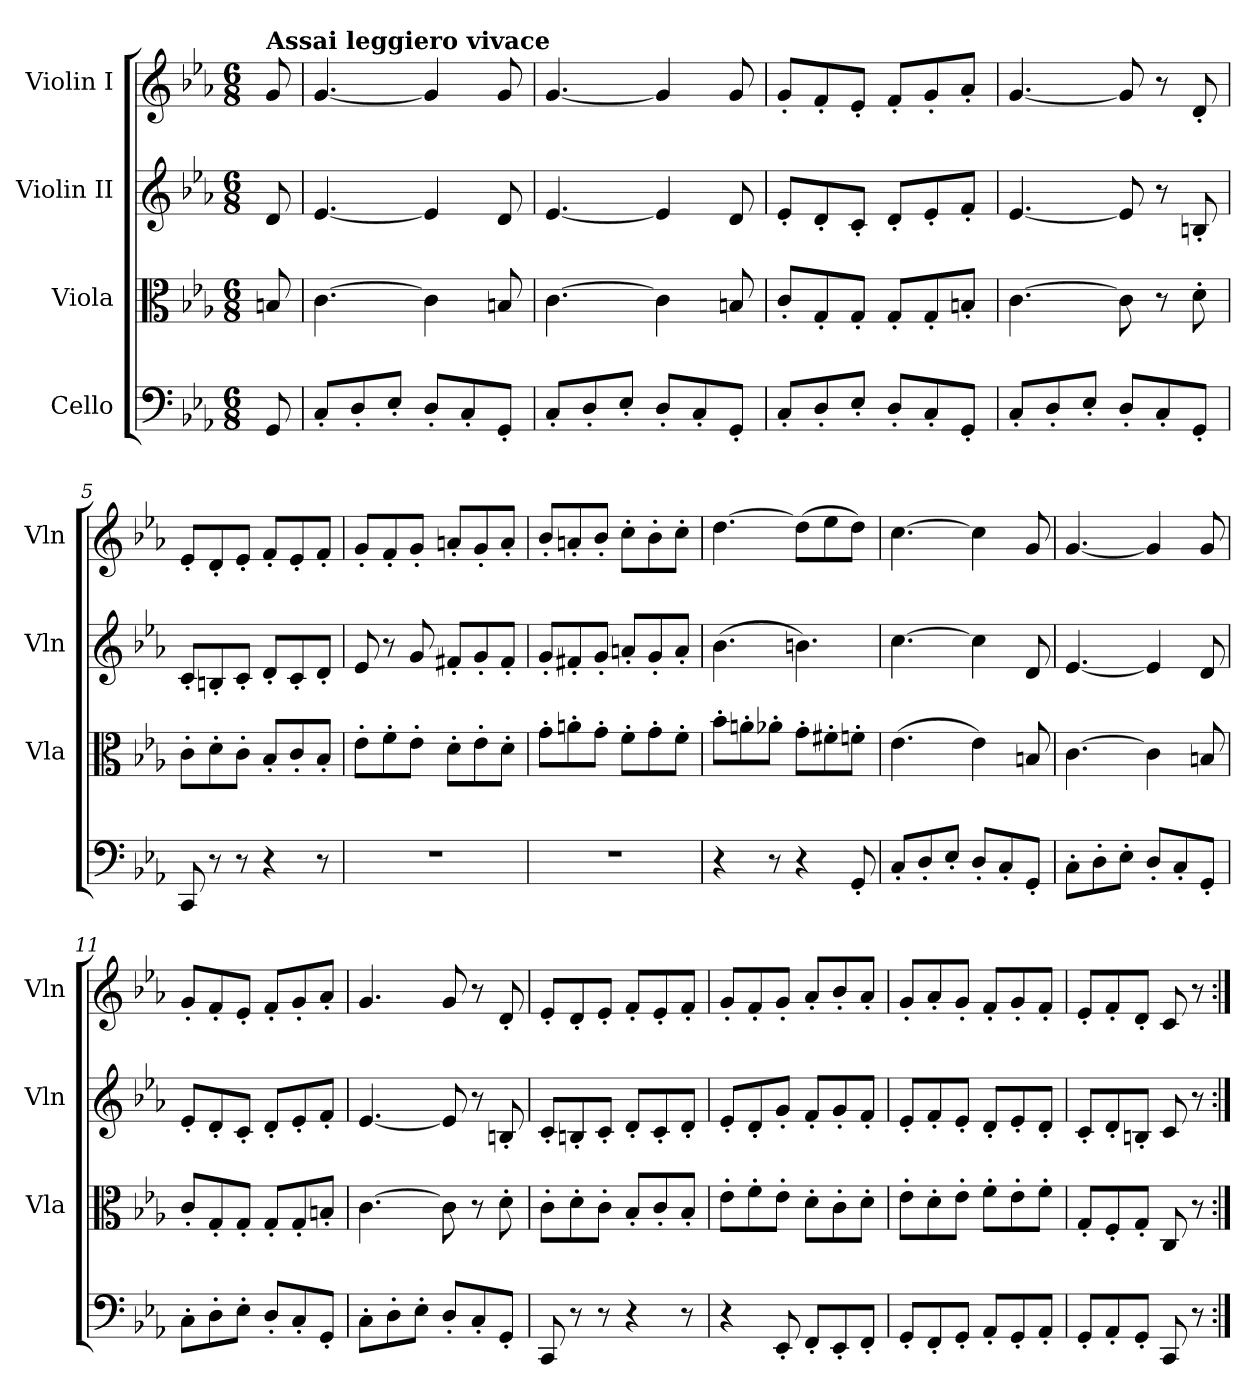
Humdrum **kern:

**kern	**kern	**kern	**kern
*part4	*part3	*part2	*part1
*staff4	*staff3	*staff2	*staff1
*I"Cello	*I"Viola	*I"Violin II	*I"Violin I
*	*I'Vla	*I'Vln	*I'Vln
*clefF4	*clefC3	*clefG2	*clefG2
*k[b-e-a-]	*k[b-e-a-]	*k[b-e-a-]	*k[b-e-a-]
*M6/8	*M6/8	*M6/8	*M6/8
*MM228	*MM228	*MM228	*MM228
=	=	=	=
!	!	!	!LO:TX:a:B:t=Assai leggiero vivace
8GG/	8Bn/	8d/	8g/
=1	=1	=1	=1
8C'/L	[4.c\	[4.e-/	[4.g/
8D'/	.	.	.
8E-'/J	.	.	.
8D'/L	4c\]	4e-/]	4g/]
8C'/	.	.	.
8GG'/J	8Bn/	8d/	8g/
=2	=2	=2	=2
8C'/L	[4.c\	[4.e-/	[4.g/
8D'/	.	.	.
8E-'/J	.	.	.
8D'/L	4c\]	4e-/]	4g/]
8C'/	.	.	.
8GG'/J	8Bn/	8d/	8g/
=3	=3	=3	=3
8C'/L	8c'/L	8e-'/L	8g'/L
8D'/	8G'/	8d'/	8f'/
8E-'/J	8G'/J	8c'/J	8e-'/J
8D'/L	8G'/L	8d'/L	8f'/L
8C'/	8G'/	8e-'/	8g'/
8GG'/J	8Bn'/J	8f'/J	8a-'/J
=4	=4	=4	=4
8C'/L	[4.c\	[4.e-/	[4.g/
8D'/	.	.	.
8E-'/J	.	.	.
8D'/L	8c\]	8e-/]	8g/]
8C'/	8r	8r	8r
8GG'/J	8d'\	8Bn'/	8d'/
=5	=5	=5	=5
8CC/	8c'\L	8c'/L	8e-'/L
8r	8d'\	8Bn'/	8d'/
8r	8c'\J	8c'/J	8e-'/J
4r	8B-'/L	8d'/L	8f'/L
.	8c'/	8c'/	8e-'/
8r	8B-'/J	8d'/J	8f'/J
=6	=6	=6	=6
2.r	8e-'\L	8e-/	8g'/L
.	8f'\	8r	8f'/
.	8e-'\J	8g/	8g'/J
.	8d'\L	8f#X'/L	8an'/L
.	8e-'\	8g'/	8g'/
.	8d'\J	8f#'/J	8a'/J
=7	=7	=7	=7
2.r	8g'\L	8g'/L	8b-'/L
.	8an'\	8f#X'/	8an'/
.	8g'\J	8g'/J	8b-'/J
.	8f'\L	8an'/L	8cc'\L
.	8g'\	8g'/	8b-'\
.	8f'\J	8a'/J	8cc'\J
=8	=8	=8	=8
4r	8b-'\L	(>4.b-\	[4.dd\
.	8an'\	.	.
8r	8a-X'\J	.	.
4r	8g'\L	4.bn\)	(>8dd\L]
.	8f#X'\	.	8ee-\
8GG'/	8fn'\J	.	8dd\J)
=9	=9	=9	=9
8C'/L	(>4.e-\	[4.cc\	[4.cc\
8D'/	.	.	.
8E-'/J	.	.	.
8D'/L	4e-\)	4cc\]	4cc\]
8C'/	.	.	.
8GG'/J	8Bn/	8d/	8g/
=10	=10	=10	=10
8C'\L	[4.c\	[4.e-/	[4.g/
8D'\	.	.	.
8E-'\J	.	.	.
8D'/L	4c\]	4e-/]	4g/]
8C'/	.	.	.
8GG'/J	8Bn/	8d/	8g/
!!LO:LB:g=z
=11	=11	=11	=11
8C'\L	8c'/L	8e-'/L	8g'/L
8D'\	8G'/	8d'/	8f'/
8E-'\J	8G'/J	8c'/J	8e-'/J
8D'/L	8G'/L	8d'/L	8f'/L
8C'/	8G'/	8e-'/	8g'/
8GG'/J	8Bn'/J	8f'/J	8a-'/J
=12	=12	=12	=12
8C'\L	[4.c\	[4.e-/	4.g/
8D'\	.	.	.
8E-'\J	.	.	.
8D'/L	8c\]	8e-/]	8g/
8C'/	8r	8r	8r
8GG'/J	8d'\	8Bn'/	8d'/
=13	=13	=13	=13
8CC/	8c'\L	8c'/L	8e-'/L
8r	8d'\	8Bn'/	8d'/
8r	8c'\J	8c'/J	8e-'/J
4r	8B-'/L	8d'/L	8f'/L
.	8c'/	8c'/	8e-'/
8r	8B-'/J	8d'/J	8f'/J
=14	=14	=14	=14
4r	8e-'\L	8e-'/L	8g'/L
.	8f'\	8d'/	8f'/
8EE-'/	8e-'\J	8g'/J	8g'/J
8FF'/L	8d'\L	8f'/L	8a-'/L
8EE-'/	8c'\	8g'/	8b-'/
8FF'/J	8d'\J	8f'/J	8a-'/J
=15	=15	=15	=15
8GG'/L	8e-'\L	8e-'/L	8g'/L
8FF'/	8d'\	8f'/	8a-'/
8GG'/J	8e-'\J	8e-'/J	8g'/J
8AA-'/L	8f'\L	8d'/L	8f'/L
8GG'/	8e-'\	8e-'/	8g'/
8AA-'/J	8f'\J	8d'/J	8f'/J
=16	=16	=16	=16
8GG'/L	8G'/L	8c'/L	8e-'/L
8AA-'/	8F'/	8d'/	8f'/
8GG'/J	8G'/J	8Bn'/J	8d'/J
8CC/	8C/	8c/	8c/
8r	8r	8r	8r
=:|!	=:|!	=:|!	=:|!
*-	*-	*-	*-
